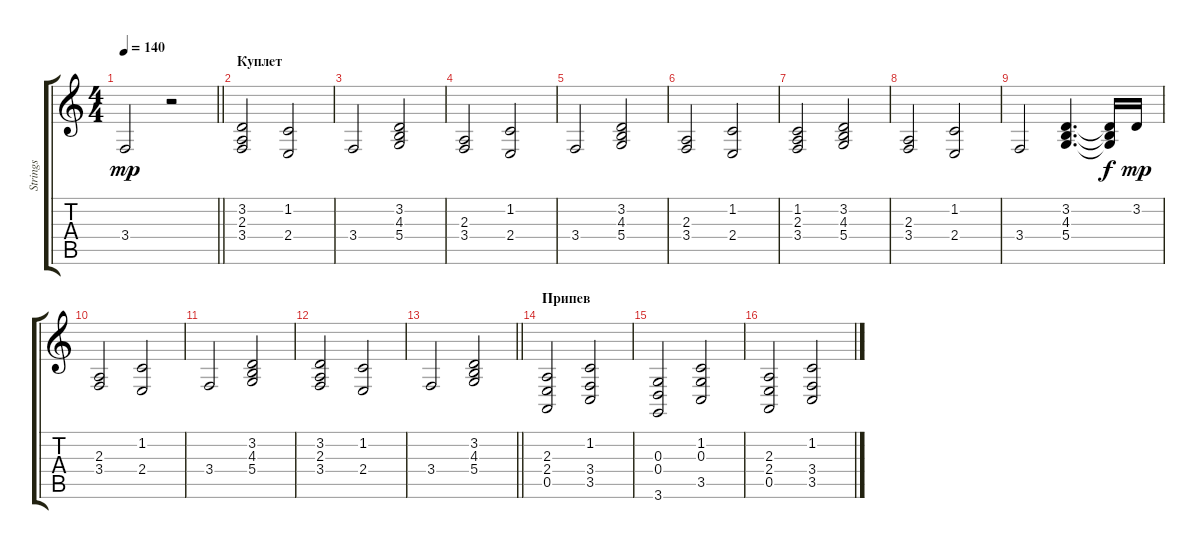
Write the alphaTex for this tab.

\track ("Strings" "Strings") {instrument stringensemble1}
\staff {score tabs}
\tuning (E4 B3 G3 D3 A2 E2) {hide}
\ts (4 4)
\tempo 140
\clef g2
\barLineRight lightlight
\ks c
3.4.2{dy mp} r.2 |
\section ("" "Куплет")
(3.2 2.3 3.4).2 (1.2 2.4).2 |
3.4.2 (3.2 4.3 5.4).2 |
(2.3 3.4).2 (1.2 2.4).2 |
3.4.2 (3.2 4.3 5.4).2 |
(2.3 3.4).2 (1.2 2.4).2 |
(1.2 2.3 3.4).2 (3.2 4.3 5.4).2 |
(2.3 3.4).2 (1.2 2.4).2 |
3.4.2 (3.2 4.3 5.4).4{d} (3.2{t} 4.3{t} 5.4{t}).16{dy f} 3.2.16{dy mp} |
(2.3 3.4).2 (1.2 2.4).2 |
3.4.2 (3.2 4.3 5.4).2 |
(3.2 2.3 3.4).2 (1.2 2.4).2 |
\barLineRight lightlight
3.4.2 (3.2 4.3 5.4).2 |
\section ("" "Припев")
(2.3 2.4 0.5).2 (1.2 3.4 3.5).2 |
(0.3 0.4 3.6).2 (1.2 0.3 3.5).2 |
(2.3 2.4 0.5).2 (1.2 3.4 3.5).2
